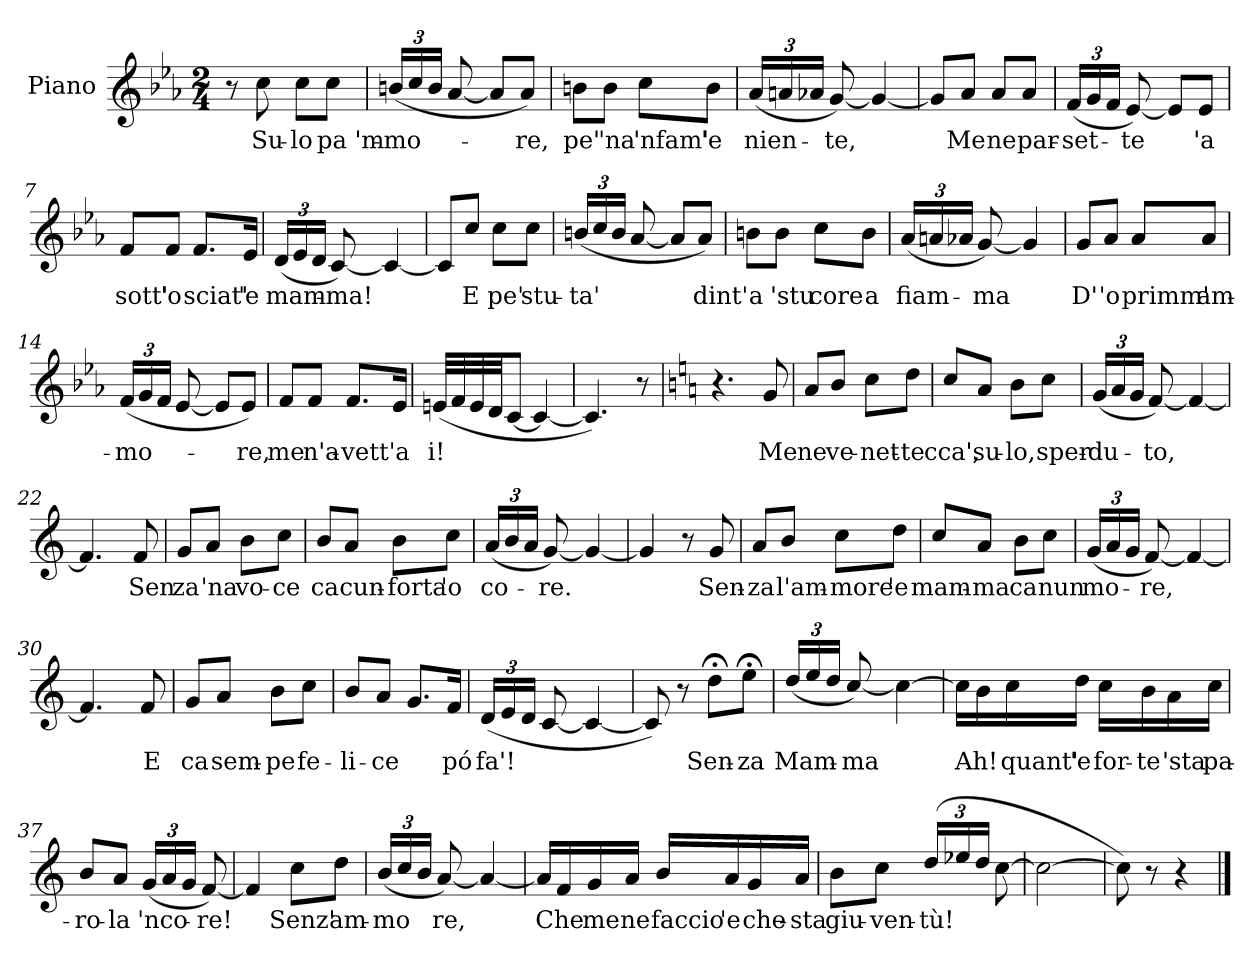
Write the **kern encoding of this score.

**kern	**text
*part1	*part1
*staff1	*staff1
*I"Piano	*
*I'Pno.	*
*clefG2	*
*k[b-e-a-]	*
*E-:	*
*M2/4	*
=1	=1
8r	.
8cc\	Su-
8cc\L	-lo
8cc\J	pa 'm-
=2	=2
*Xbrackettup	*
(24bn/LL	-mo-
24cc/	.
24b/JJ	.
[8a-/	.
8a-/L]	.
8a-/J)	re,
=3	=3
8bn\L	pe'
8b\J	'na
8cc\L	'nfam'
8b\J	'e
=4	=4
(24a-/LL	nien-
24an/	.
24a-X/JJ	.
[8g/)	-te,
4g/_	.
=5	=5
8g/L]	.
8a-/J	Me
8a-/L	ne
8a-/J	par-
!!LO:LB:g=z
=6	=6
(24f/LL	-set-
24g/	.
24f/JJ	.
[8e-/)	-te
8e-/L]	.
8e-/J	'a
=7	=7
8f/L	sott'
8f/J	'o
8.f/L	sciat'
16e-/Jk	'e
=8	=8
(24d/LL	mam-
24e-/	.
24d/JJ	.
[8c/)	-ma!
4c/_	.
=9	=9
8c/L]	.
8cc/J	E
8cc\L	pe'
8cc\J	stu-
=10	=10
(24bn/LL	-ta'
24cc/	.
24b/JJ	.
[8a-/	.
8a-/L]	.
8a-/J)	dint'
!!LO:LB:g=z
=11	=11
8bn\L	a
8b\J	'stu
8cc\L	core
8b\J	a
=12	=12
(24a-/LL	fiam-
24an/	.
24a-X/JJ	.
[8g/)	-ma
4g/]	.
=13	=13
8g/L	D'
8a-/J	'o
8a-/L	primm'
8a-/J	am-
=14	=14
(24f/LL	-mo-
24g/	.
24f/JJ	.
[8e-/	.
8e-/L]	.
8e-/J)	-re,
=15	=15
8f/L	me
8f/J	n'a-
8.f/L	-vett'
16e-/Jk	a
!!LO:LB:g=z
=16	=16
(32en/LLL	i!
32f/	.
32e/	.
32d/JJ	.
[8c/J	.
4c/_	.
=17	=17
4.c/])	.
8r	.
=18	=18
*k[]	*
*C:	*
4.r	.
8g/	Me
=19	=19
8a/L	ne
8b/J	ve-
8cc\L	-net-
8dd\J	-te
=20	=20
8cc/L	cca',
8a/J	su-
8b\L	-lo,
8cc\J	sper-
=21	=21
(24g/LL	-du-
24a/	.
24g/JJ	.
[8f/)	to,
4f/_	.
!!LO:LB:g=z
=22	=22
4.f/]	.
8f/	Sen
=23	=23
8g/L	za
8a/J	'na
8b\L	vo-
8cc\J	-ce
=24	=24
8b/L	ca
8a/J	cun-
8b\L	-forta
8cc\J	'o
=25	=25
(24a/LL	co-
24b/	.
24a/JJ	.
[8g/)	-re.
4g/_	.
=26	=26
4g/]	.
8r	.
8g/	Sen-
=27	=27
8a/L	-za
8b/J	l'am-
8cc\L	-more
8dd\J	'e
!!LO:LB:g=z
=28	=28
8cc/L	mam-
8a/J	-ma
8b\L	ca
8cc\J	nun
=29	=29
(24g/LL	mo-
24a/	.
24g/JJ	.
[8f/)	-re,
4f/_	.
=30	=30
4.f/]	.
8f/	E
=31	=31
8g/L	ca
8a/J	sem-
8b\L	-pe
8cc\J	fe-
=32	=32
8b/L	-li-
8a/J	-ce
8.g/L	.
16f/Jk	pó
=33	=33
(24d/LL	fa'!
24e/	.
24d/JJ	.
[8c/	.
4c/_	.
!!LO:LB:g=z
=34	=34
8c/])	.
8r	.
8dd;<\L	Sen-
8ee;<\J	-za
=35	=35
(24dd/LL	Mam-
24ee/	.
24dd/JJ	.
[8cc/)	-ma
4cc\_	.
=36	=36
16cc\LL]	.
16b\	Ah!
16cc\	quant'
16dd\JJ	'e
16cc\LL	for-
16b\	-te
16a\	'sta
16cc\JJ	pa-
=37	=37
8b/L	-ro-
8a/J	-la
(24g/LL	'nco-
24a/	.
24g/JJ	.
[8f/)	-re!
=38	=38
4f/]	.
8cc\L	Senz'
8dd\J	am-
!!LO:LB:g=z
=39	=39
(24b/LL	-mo
24cc/	.
24b/JJ	.
[8a/)	re,
4a/_	.
=40	=40
16a/LL]	.
16f/	Che
16g/	me
16a/JJ	ne
16b/LL	faccio
16a/	'e
16g/	che-
16a/JJ	-sta
=41	=41
8b\L	giu-
8cc\J	-ven-
(24dd/LL	-tù!
24ee-X/	.
24dd/JJ	.
[8cc\	.
=42	=42
2cc\_	.
=43	=43
8cc\])	.
8r	.
4r	.
==	==
*-	*-
